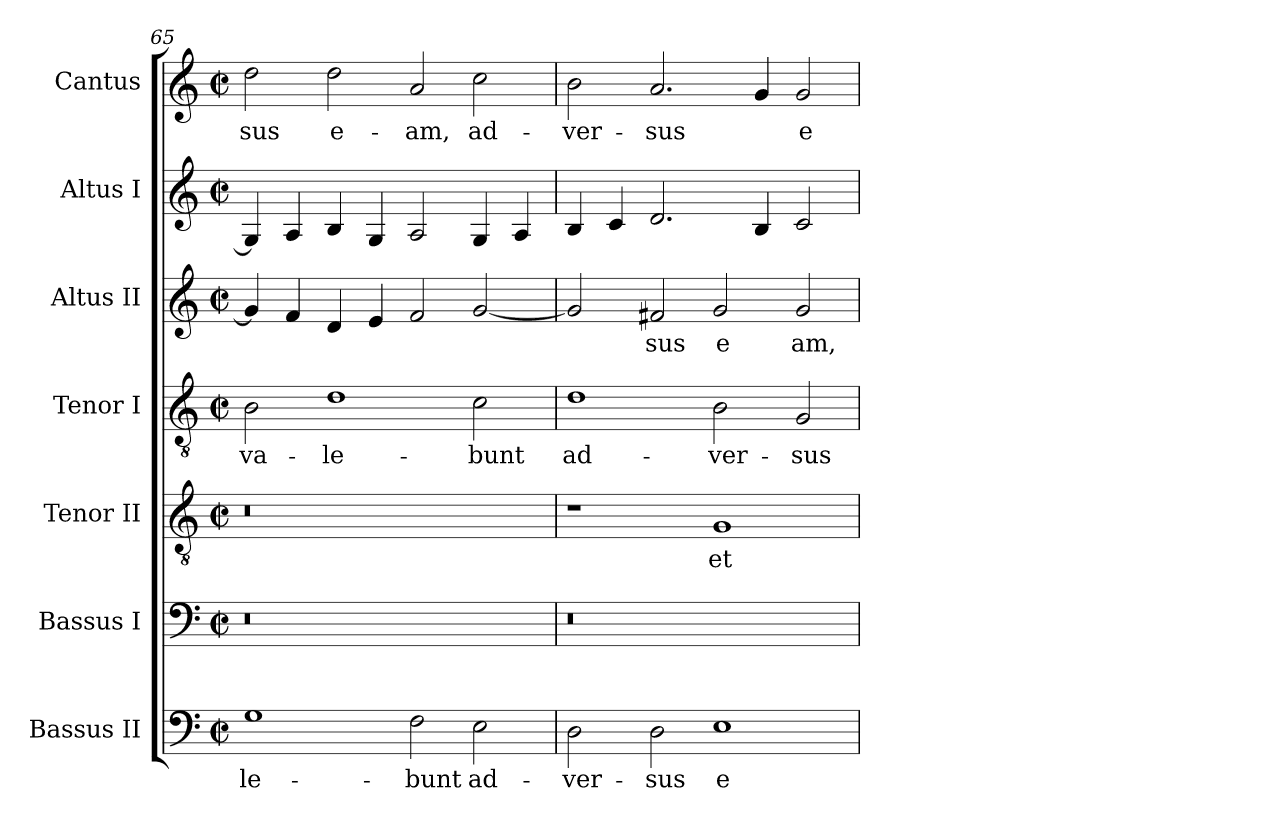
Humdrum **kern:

**kern	**text	**kern	**kern	**text	**kern	**text	**kern	**text	**kern	**kern	**text
*part7	*part7	*part6	*part5	*part5	*part4	*part4	*part3	*part3	*part2	*part1	*part1
*staff7	*staff7	*staff6	*staff5	*staff5	*staff4	*staff4	*staff3	*staff3	*staff2	*staff1	*staff1
*I"Bassus II	*	*I"Bassus I	*I"Tenor II	*	*I"Tenor I	*	*I"Altus II	*	*I"Altus I	*I"Cantus	*
!!LO:PB:g=z
*clefF4	*	*clefF4	*clefGv2	*	*clefGv2	*	*clefG2	*	*clefG2	*clefG2	*
*M2/2	*	*M2/2	*M2/2	*	*M2/2	*	*M2/2	*	*M2/2	*M2/2	*
*met(c|)	*	*met(c|)	*met(c|)	*	*met(c|)	*	*met(c|)	*	*met(c|)	*met(c|)	*
=65	=65	=65	=65	=65	=65	=65	=65	=65	=65	=65	=65
!	!LO:LY:b:cj	!	!	!	!	!LO:LY:b:cj	!	!	!	!	!LO:LY:b:cj
1G	-le-	0r	0r	.	2B\	va-	4g/]	.	4G/]	2dd\	-sus
.	.	.	.	.	.	.	4f/	.	4A/	.	.
!	!	!	!	!	!	!LO:LY:b:cj	!	!	!	!	!LO:LY:b:cj
.	.	.	.	.	1d	-le-	4d/	.	4B/	2dd\	e-
.	.	.	.	.	.	.	4e/	.	4G/	.	.
!	!LO:LY:b:cj	!	!	!	!	!	!	!	!	!	!LO:LY:b:cj
2F\	-bunt	.	.	.	.	.	2f/	.	2A/	2a/	-am,
!	!LO:LY:b:cj	!	!	!	!	!LO:LY:b:cj	!	!	!	!	!LO:LY:b:cj
2E\	ad-	.	.	.	2c\	-bunt	[<2g/	.	4G/	2cc\	ad-
.	.	.	.	.	.	.	.	.	4A/	.	.
=66	=66	=66	=66	=66	=66	=66	=66	=66	=66	=66	=66
!	!LO:LY:b:cj	!	!	!	!	!LO:LY:b:cj	!	!	!	!	!LO:LY:b:cj
2D\	-ver-	0r	1r	.	1d	ad-	2g/]	.	4B/	2b\	-ver-
.	.	.	.	.	.	.	.	.	4c/	.	.
!	!LO:LY:b:cj	!	!	!	!	!	!	!LO:LY:b:cj	!	!	!LO:LY:b
2D\	-sus	.	.	.	.	.	2f#/	-sus	2.d/	2.a/	-sus
!	!LO:LY:b:rj	!	!	!LO:LY:b:cj	!	!LO:LY:b:cj	!	!LO:LY:b:cj	!	!	!
1E	e-	.	1G	et	2B\	-ver-	2g/	e	.	.	.
.	.	.	.	.	.	.	.	.	4B/	4g/	.
!	!	!	!	!	!	!LO:LY:b:cj	!	!LO:LY:b:cj	!	!	!LO:LY:b:cj
.	.	.	.	.	2G/	-sus	2g/	am,	2c/	2g/	e-
=	=	=	=	=	=	=	=	=	=	=	=
*-	*-	*-	*-	*-	*-	*-	*-	*-	*-	*-	*-
